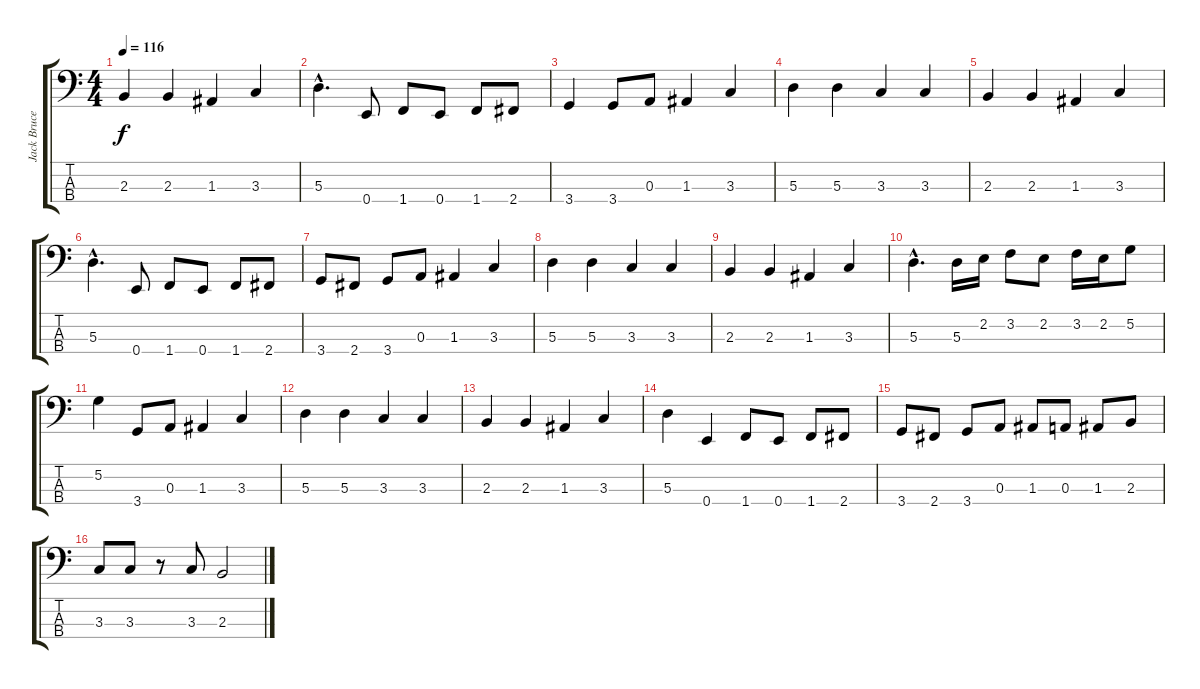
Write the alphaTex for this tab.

\track ("Jack Bruce" "Jack Bruce") {instrument electricbassfinger}
\staff {score tabs}
\tuning (G2 D2 A1 E1) {hide}
\ts (4 4)
\tempo 116
\clef f4
\ks c
2.3.4{dy f} 2.3.4 1.3.4 3.3.4 |
5.3{hac}.4{d} 0.4.8 1.4.8 0.4.8 1.4.8 2.4.8 |
3.4.4 3.4.8 0.3.8 1.3.4 3.3.4 |
5.3.4 5.3.4 3.3.4 3.3.4 |
2.3.4 2.3.4 1.3.4 3.3.4 |
5.3{hac}.4{d} 0.4.8 1.4.8 0.4.8 1.4.8 2.4.8 |
3.4.8 2.4.8 3.4.8 0.3.8 1.3.4 3.3.4 |
5.3.4 5.3.4 3.3.4 3.3.4 |
2.3.4 2.3.4 1.3.4 3.3.4 |
5.3{hac}.4{d} 5.3.16 2.2.16 3.2.8 2.2.8 3.2.16 2.2.16 5.2.8 |
5.2.4 3.4.8 0.3.8 1.3.4 3.3.4 |
5.3.4 5.3.4 3.3.4 3.3.4 |
2.3.4 2.3.4 1.3.4 3.3.4 |
5.3.4 0.4.4 1.4.8 0.4.8 1.4.8 2.4.8 |
3.4.8 2.4.8 3.4.8 0.3.8 1.3.8 0.3.8 1.3.8 2.3.8 |
3.3.8 3.3.8 r.8 3.3.8 2.3.2
